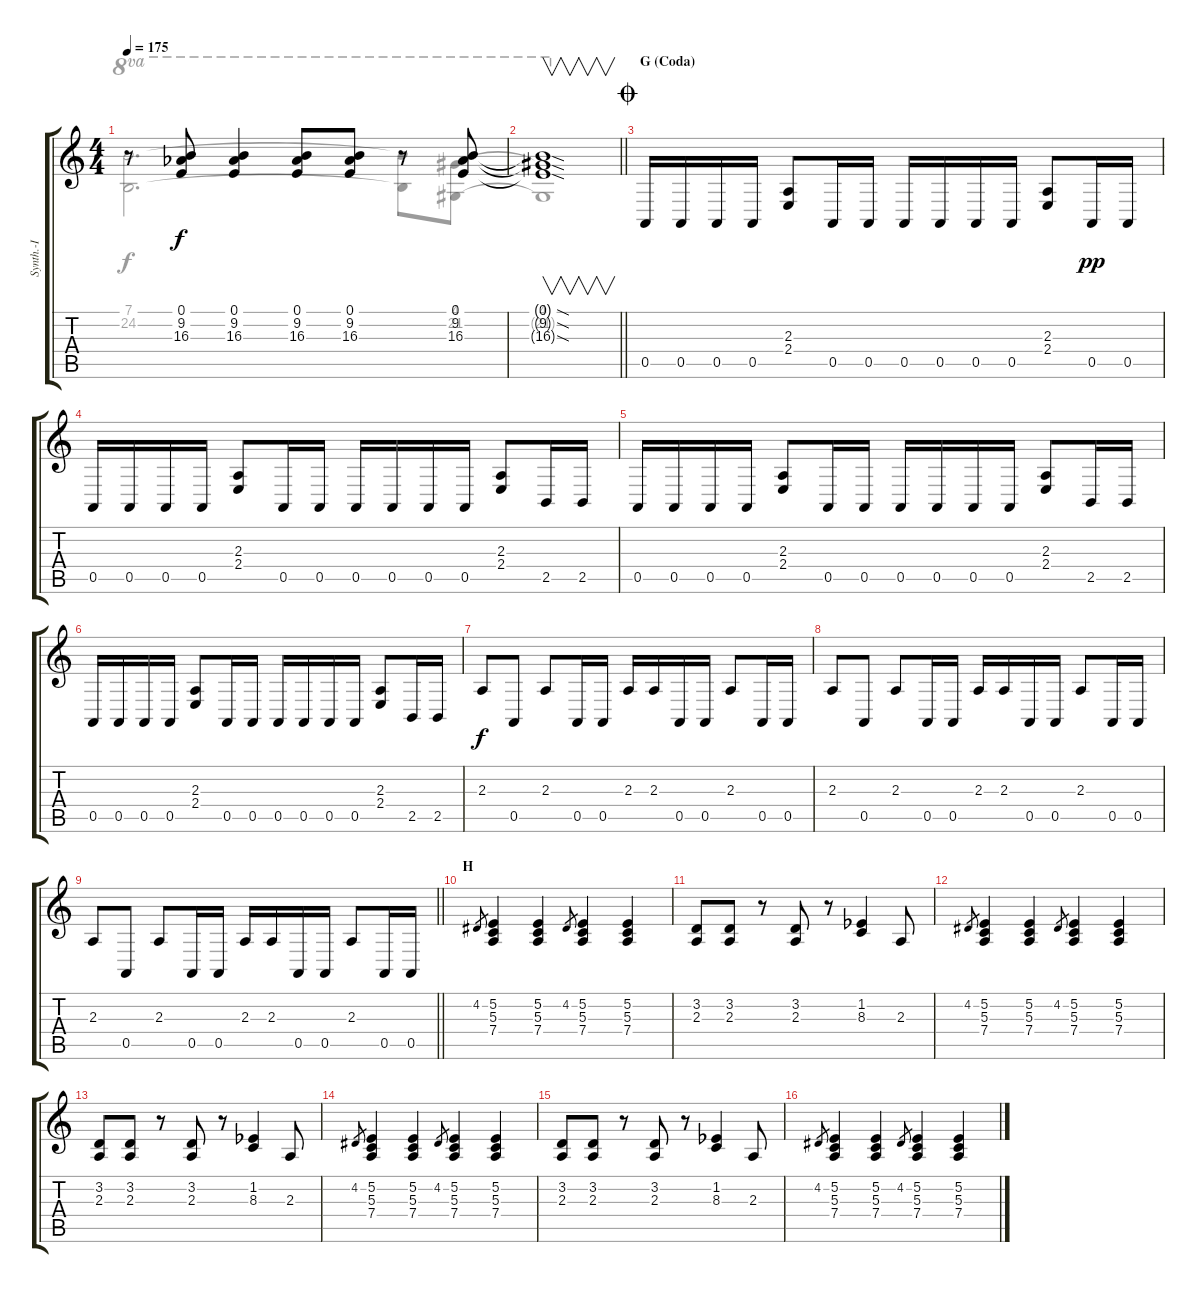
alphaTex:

\track ("Synth.-I" "Synth.-I") {instrument pad1newage}
\staff {score tabs}
\tuning (E4 B3 G3 D3 A2 E2) {hide}
\voice
\ts (4 4)
\tempo 175
\clef g2
\ks c
r.8{dy f} (0.1 9.2{acc b} 16.3).8 (0.1 9.2{acc b} 16.3).4 (0.1 9.2{acc b} 16.3).8 (0.1 9.2{acc b} 16.3).8 r.8 (0.1 9.2{acc b} 16.3).8 |
\barLineRight lightlight
(0.1{sod t} 9.2{sod t} 16.3{sod t}).1{v} |
\section ("" "G (Coda)")
\jump coda
0.5.16 0.5.16 0.5.16 0.5.16 (2.3 2.4).8 0.5.16 0.5.16 0.5.16 0.5.16 0.5.16 0.5.16 (2.3 2.4).8 0.5.16{dy pp} 0.5.16 |
0.5.16 0.5.16 0.5.16 0.5.16 (2.3 2.4).8 0.5.16 0.5.16 0.5.16 0.5.16 0.5.16 0.5.16 (2.3 2.4).8 2.5.16 2.5.16 |
0.5.16 0.5.16 0.5.16 0.5.16 (2.3 2.4).8 0.5.16 0.5.16 0.5.16 0.5.16 0.5.16 0.5.16 (2.3 2.4).8 2.5.16 2.5.16 |
0.5.16 0.5.16 0.5.16 0.5.16 (2.3 2.4).8 0.5.16 0.5.16 0.5.16 0.5.16 0.5.16 0.5.16 (2.3 2.4).8 2.5.16 2.5.16 |
2.3.8{dy f} 0.5.8 2.3.8 0.5.16 0.5.16 2.3.16 2.3.16 0.5.16 0.5.16 2.3.8 0.5.16 0.5.16 |
2.3.8 0.5.8 2.3.8 0.5.16 0.5.16 2.3.16 2.3.16 0.5.16 0.5.16 2.3.8 0.5.16 0.5.16 |
\barLineRight lightlight
2.3.8 0.5.8 2.3.8 0.5.16 0.5.16 2.3.16 2.3.16 0.5.16 0.5.16 2.3.8 0.5.16 0.5.16 |
\section ("" "H")
4.2.8{gr} (5.2 5.3 7.4).4 (5.2 5.3 7.4).4 4.2.8{gr} (5.2 5.3 7.4).4 (5.2 5.3 7.4).4 |
(3.2 2.3).8 (3.2 2.3).8 r.8 (3.2 2.3).8 r.8 (1.2 8.3{acc b}).4 2.3.8 |
4.2.8{gr} (5.2 5.3 7.4).4 (5.2 5.3 7.4).4 4.2.8{gr} (5.2 5.3 7.4).4 (5.2 5.3 7.4).4 |
(3.2 2.3).8 (3.2 2.3).8 r.8 (3.2 2.3).8 r.8 (1.2 8.3{acc b}).4 2.3.8 |
4.2.8{gr} (5.2 5.3 7.4).4 (5.2 5.3 7.4).4 4.2.8{gr} (5.2 5.3 7.4).4 (5.2 5.3 7.4).4 |
(3.2 2.3).8 (3.2 2.3).8 r.8 (3.2 2.3).8 r.8 (1.2 8.3{acc b}).4 2.3.8 |
4.2.8{gr} (5.2 5.3 7.4).4 (5.2 5.3 7.4).4 4.2.8{gr} (5.2 5.3 7.4).4 (5.2 5.3 7.4).4
\voice
\clef g2
\ottava regular
\simile none
\ks c
(7.1 24.2).2{d ot 8va dy f} (7.1{t} 24.2{t}).8{ot 8va} (4.1 21.2).8{ot 8va} |
\barLineRight lightlight
(4.1{t} 21.2{t}).1{ot 8va} |
|
|
|
|
|
|
\barLineRight lightlight
|
|
|
|
|
|
|
